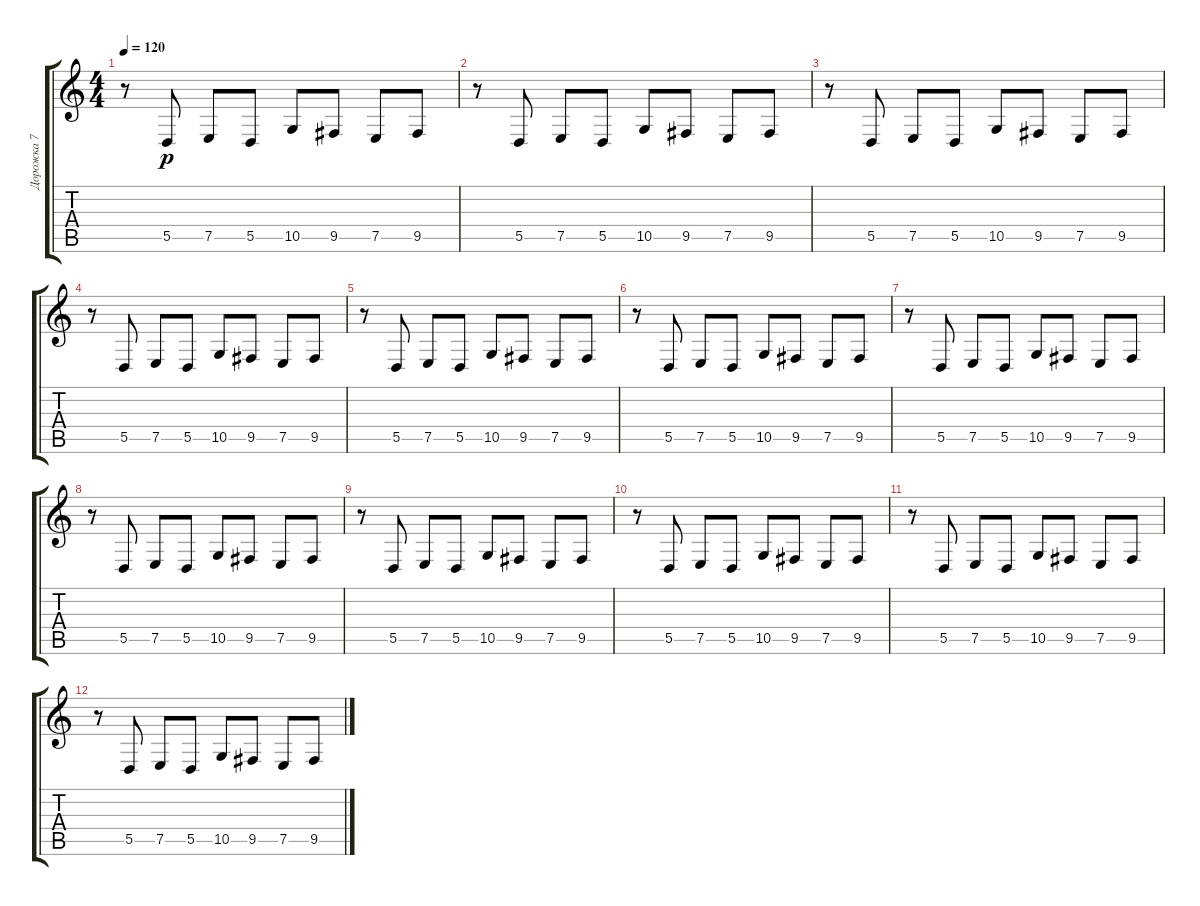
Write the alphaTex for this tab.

\track ("Дорожка 7" "Дорожка 7") {instrument pad8sweep}
\staff {score tabs}
\tuning (E4 B3 G3 D3 A2 E2) {hide}
\ts (4 4)
\tempo 120
\clef g2
\ks c
r.8{dy p} 5.5.8 7.5.8 5.5.8 10.5.8 9.5.8 7.5.8 9.5.8 |
r.8 5.5.8 7.5.8 5.5.8 10.5.8 9.5.8 7.5.8 9.5.8 |
r.8 5.5.8 7.5.8 5.5.8 10.5.8 9.5.8 7.5.8 9.5.8 |
r.8 5.5.8 7.5.8 5.5.8 10.5.8 9.5.8 7.5.8 9.5.8 |
r.8 5.5.8 7.5.8 5.5.8 10.5.8 9.5.8 7.5.8 9.5.8 |
r.8 5.5.8 7.5.8 5.5.8 10.5.8 9.5.8 7.5.8 9.5.8 |
r.8 5.5.8 7.5.8 5.5.8 10.5.8 9.5.8 7.5.8 9.5.8 |
r.8 5.5.8 7.5.8 5.5.8 10.5.8 9.5.8 7.5.8 9.5.8 |
r.8 5.5.8 7.5.8 5.5.8 10.5.8 9.5.8 7.5.8 9.5.8 |
r.8 5.5.8 7.5.8 5.5.8 10.5.8 9.5.8 7.5.8 9.5.8 |
r.8 5.5.8 7.5.8 5.5.8 10.5.8 9.5.8 7.5.8 9.5.8 |
r.8 5.5.8 7.5.8 5.5.8 10.5.8 9.5.8 7.5.8 9.5.8
